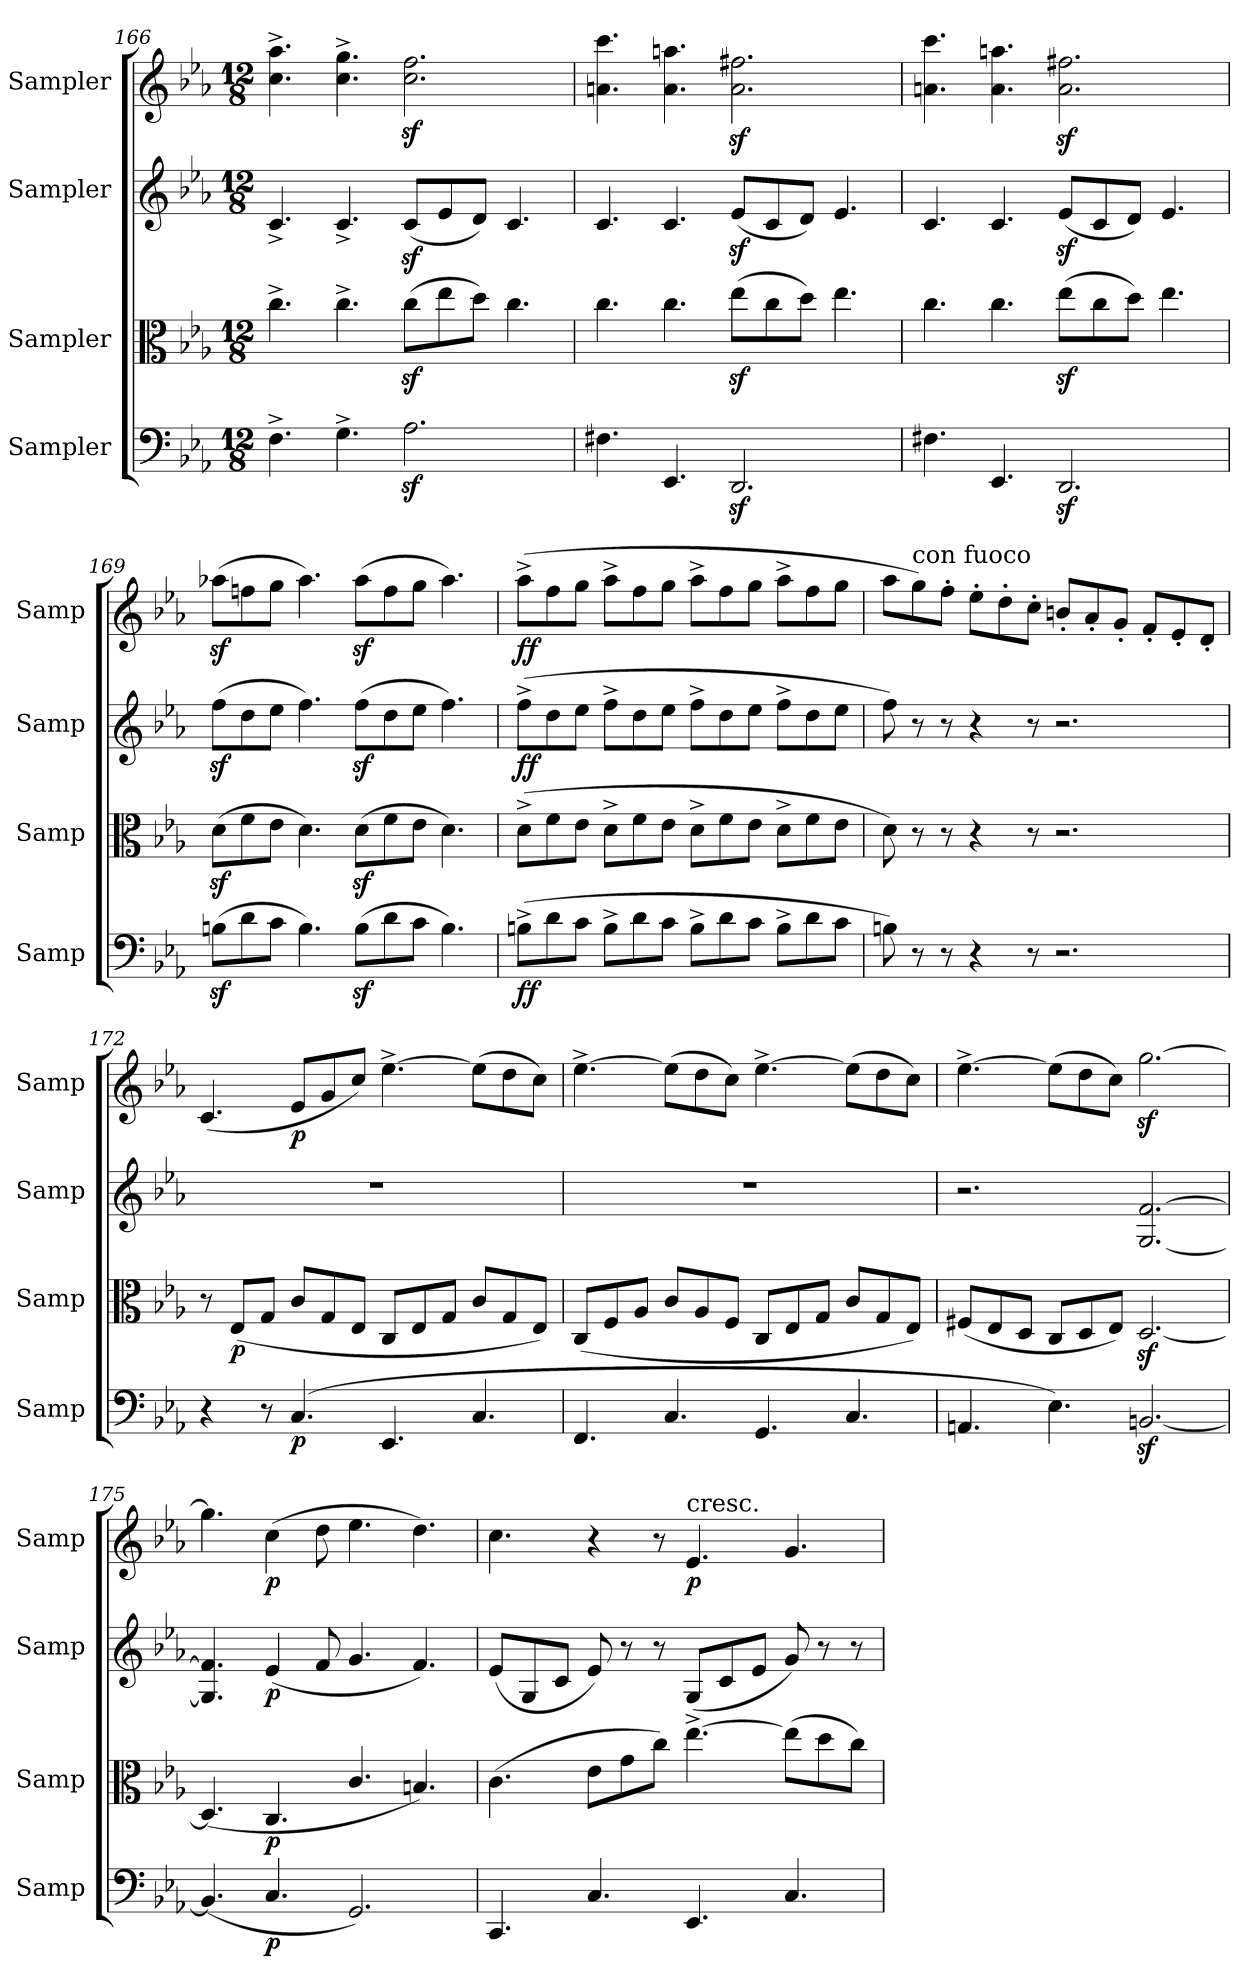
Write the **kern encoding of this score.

**kern	**dynam	**kern	**dynam	**kern	**dynam	**kern	**dynam
*part4	*part4	*part3	*part3	*part2	*part2	*part1	*part1
*staff4	*staff4	*staff3	*staff3	*staff2	*staff2	*staff1	*staff1
*I"Sampler	*	*I"Sampler	*	*I"Sampler	*	*I"Sampler	*
*I'Samp	*	*I'Samp	*	*I'Samp	*	*I'Samp	*
*clefF4	*	*clefC3	*	*clefG2	*	*clefG2	*
*k[b-e-a-]	*	*k[b-e-a-]	*	*k[b-e-a-]	*	*k[b-e-a-]	*
*M12/8	*	*M12/8	*	*M12/8	*	*M12/8	*
=166	=166	=166	=166	=166	=166	=166	=166
4.F^\	.	4.cc^\	.	4.c^/	.	4.cc\^ 4.aa-\^	.
4.G^\	.	4.cc^\	.	4.c^/	.	4.cc\^ 4.gg\^	.
2.A-z<\	.	(8ccz<\L	.	(8cz</L	.	2.cc\z< 2.ff\z<	.
.	.	8ee-\	.	8e-/	.	.	.
.	.	8dd\J)	.	8d/J)	.	.	.
.	.	4.cc\	.	4.c/	.	.	.
=167	=167	=167	=167	=167	=167	=167	=167
4.F#X\	.	4.cc\	.	4.c/	.	4.an\ 4.ccc\	.
4.EE-/	.	4.cc\	.	4.c/	.	4.a\ 4.aan\	.
2.DDz</	.	(8ee-z<\L	.	(8e-z</L	.	2.a\z< 2.ff#X\z<	.
.	.	8cc\	.	8c/	.	.	.
.	.	8dd\J)	.	8d/J)	.	.	.
.	.	4.ee-\	.	4.e-/	.	.	.
=168	=168	=168	=168	=168	=168	=168	=168
4.F#X\	.	4.cc\	.	4.c/	.	4.an\ 4.ccc\	.
4.EE-/	.	4.cc\	.	4.c/	.	4.a\ 4.aan\	.
2.DDz</	.	(8ee-z<\L	.	(8e-z</L	.	2.a\z> 2.ff#X\z>	.
.	.	8cc\	.	8c/	.	.	.
.	.	8dd\J)	.	8d/J)	.	.	.
.	.	4.ee-\	.	4.e-/	.	.	.
=169	=169	=169	=169	=169	=169	=169	=169
(8Bnz<\L	.	(8dz<\L	.	(8ffz<\L	.	(8aa-Xz<\L	.
8d\	.	8f\	.	8dd\	.	8ffn\	.
8c\J	.	8e-\J	.	8ee-\J	.	8gg\J	.
4.B\)	.	4.d\)	.	4.ff\)	.	4.aa-\)	.
(8Bz<\L	.	(8dz<\L	.	(8ffz<\L	.	(8aa-z<\L	.
8d\	.	8f\	.	8dd\	.	8ff\	.
8c\J	.	8e-\J	.	8ee-\J	.	8gg\J	.
4.B\)	.	4.d\)	.	4.ff\)	.	4.aa-\)	.
=170	=170	=170	=170	=170	=170	=170	=170
!	!LO:DY:b	!	!	!	!LO:DY:b	!	!LO:DY:b
(8Bn^\L	ff	(8d^\L	.	(8ff^\L	ff	(8aa-^\L	ff
8d\	.	8f\	.	8dd\	.	8ff\	.
8c\J	.	8e-\J	.	8ee-\J	.	8gg\J	.
8B^\L	.	8d^\L	.	8ff^\L	.	8aa-^\L	.
8d\	.	8f\	.	8dd\	.	8ff\	.
8c\J	.	8e-\J	.	8ee-\J	.	8gg\J	.
8B^\L	.	8d^\L	.	8ff^\L	.	8aa-^\L	.
8d\	.	8f\	.	8dd\	.	8ff\	.
8c\J	.	8e-\J	.	8ee-\J	.	8gg\J	.
8B^\L	.	8d^\L	.	8ff^\L	.	8aa-^\L	.
8d\	.	8f\	.	8dd\	.	8ff\	.
8c\J	.	8e-\J	.	8ee-\J	.	8gg\J	.
!!LO:LB:g=z
=171	=171	=171	=171	=171	=171	=171	=171
8Bn\)	.	8d\)	.	8ff\)	.	8aa-\L	.
!	!	!	!	!	!	!LO:TX:a:t=con fuoco	!
8r	.	8r	.	8r	.	8gg\)	.
8r	.	8r	.	8r	.	8ff'\J	.
4r	.	4r	.	4r	.	8ee-'\L	.
.	.	.	.	.	.	8dd'\	.
8r	.	8r	.	8r	.	8cc'\J	.
2.r	.	2.r	.	2.r	.	8bn'/L	.
.	.	.	.	.	.	8a-'/	.
.	.	.	.	.	.	8g'/J	.
.	.	.	.	.	.	8f'/L	.
.	.	.	.	.	.	8e-'/	.
.	.	.	.	.	.	8d'/J	.
=172	=172	=172	=172	=172	=172	=172	=172
4r	.	8r	.	1.r	.	(4.c/	.
!	!	!	!LO:DY:b	!	!	!	!
.	.	(8E-/L	p	.	.	.	.
8r	.	8G/J	.	.	.	.	.
!	!LO:DY:b	!	!	!	!	!	!LO:DY:b
(4.C/	p	8c/L	.	.	.	8e-/L	p
.	.	8G/	.	.	.	8g/	.
.	.	8E-/J	.	.	.	8cc/J)	.
4.EE-/	.	8C/L	.	.	.	[4.ee-^\	.
.	.	8E-/	.	.	.	.	.
.	.	8G/J	.	.	.	.	.
4.C/	.	8c/L	.	.	.	(8ee-\L]	.
.	.	8G/	.	.	.	8dd\	.
.	.	8E-/J)	.	.	.	8cc\J)	.
=173	=173	=173	=173	=173	=173	=173	=173
4.FF/	.	(8C/L	.	1.r	.	[4.ee-^\	.
.	.	8F/	.	.	.	.	.
.	.	8A-/J	.	.	.	.	.
4.C/	.	8c/L	.	.	.	(8ee-\L]	.
.	.	8A-/	.	.	.	8dd\	.
.	.	8F/J	.	.	.	8cc\J)	.
4.GG/	.	8C/L	.	.	.	[4.ee-^\	.
.	.	8E-/	.	.	.	.	.
.	.	8G/J	.	.	.	.	.
4.C/	.	8c/L	.	.	.	(8ee-\L]	.
.	.	8G/	.	.	.	8dd\	.
.	.	8E-/J)	.	.	.	8cc\J)	.
=174	=174	=174	=174	=174	=174	=174	=174
4.AAn/	.	(8F#X/L	.	2.r	.	[4.ee-^\	.
.	.	8E-/	.	.	.	.	.
.	.	8D/J	.	.	.	.	.
4.E-\)	.	8C/L	.	.	.	(8ee-\L]	.
.	.	8D/	.	.	.	8dd\	.
.	.	8E-/J)	.	.	.	8cc\J)	.
[2.BBnz</	.	[2.Dz>/	.	[2.G/ [2.f/	.	[2.ggz<\	.
=175	=175	=175	=175	=175	=175	=175	=175
(4.BB/]	.	(4.D/]	.	4.G/] 4.f/]	.	4.gg\]	.
!	!LO:DY:b	!	!LO:DY:b	!	!LO:DY:b	!	!LO:DY:b
4.C/	p	4.C/	p	(4e-/	p	(4cc\	p
.	.	.	.	8f/	.	8dd\	.
2.GG/)	.	4.c/	.	4.g/	.	4.ee-\	.
.	.	4.Bn/)	.	4.f/)	.	4.dd\)	.
!!LO:LB:g=z
=176	=176	=176	=176	=176	=176	=176	=176
4.CC/	.	(4.c\	.	(8e-/L	.	4.cc\	.
.	.	.	.	8G/	.	.	.
.	.	.	.	8c/J	.	.	.
4.C/	.	8e-\L	.	8e-/)	.	4r	.
.	.	8g\	.	8r	.	.	.
.	.	8cc\J)	.	8r	.	8r	.
!	!	!	!	!	!	!LO:TX:a:t=cresc.	!
!	!	!	!	!	!	!	!LO:DY:b
4.EE-/	.	[4.ee-^\	.	(>8G/L	.	4.e-/	p
.	.	.	.	8c/	.	.	.
.	.	.	.	8e-/J	.	.	.
4.C/	.	(8ee-\L]	.	8g/)	.	4.g/	.
.	.	8dd\	.	8r	.	.	.
.	.	8cc\J)	.	8r	.	.	.
=	=	=	=	=	=	=	=
*-	*-	*-	*-	*-	*-	*-	*-
